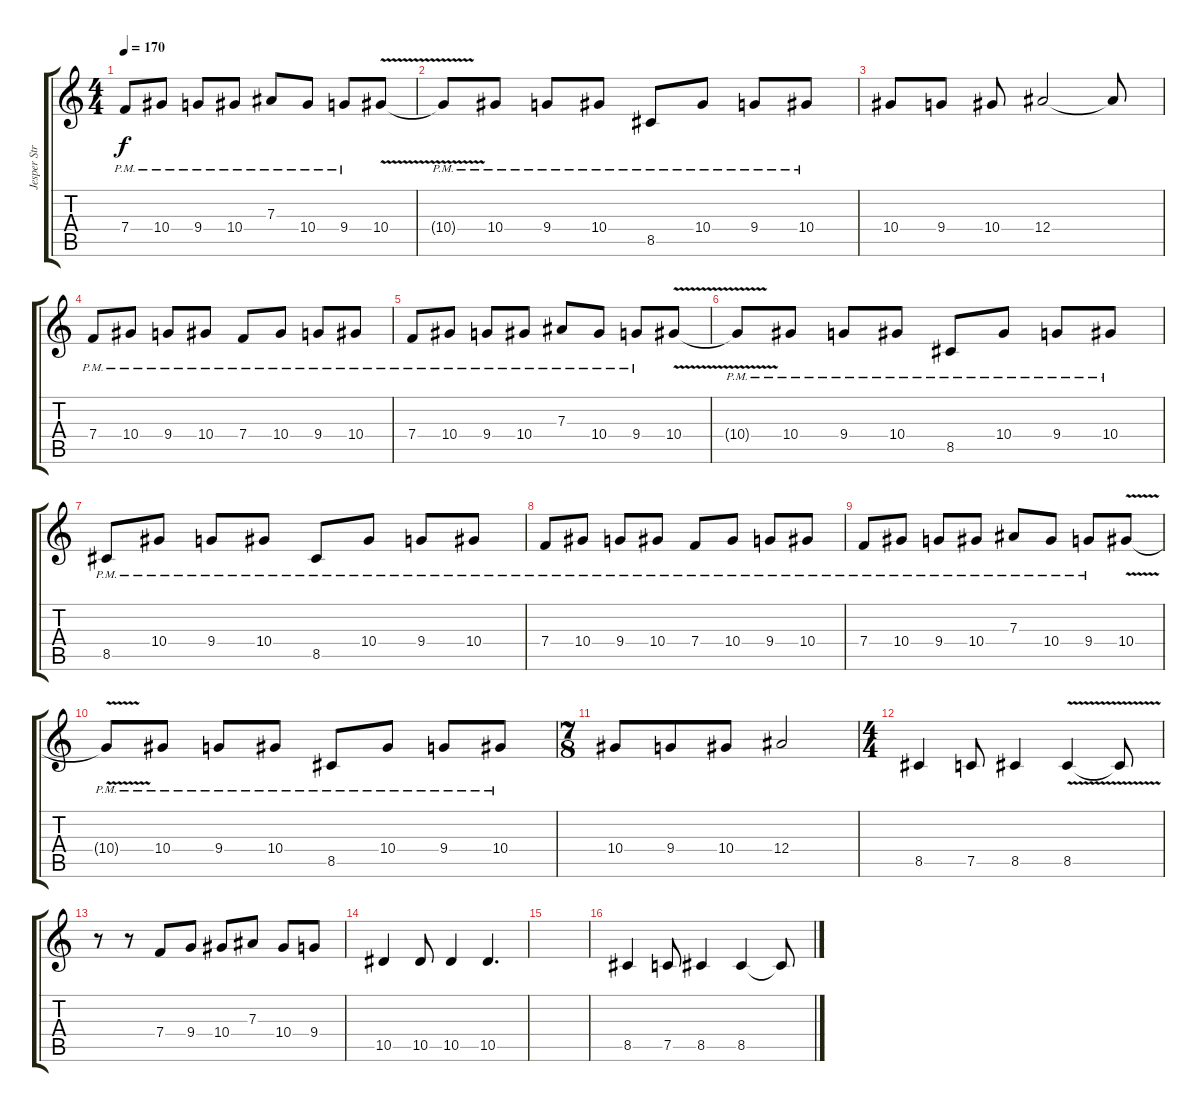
\track ("Jesper Stromblad" "Jesper Str") {instrument distortionguitar}
\staff {score tabs}
\tuning (C4 G3 Eb3 Bb2 F2 C2) {hide}
\ts (4 4)
\tempo 170
\clef g2
\ks c
7.4{pm}.8{dy f} 10.4{pm}.8 9.4{pm}.8 10.4{pm}.8 7.3{pm}.8 10.4{pm}.8 9.4{pm}.8 10.4{v}.8 |
10.4{v pm t}.8 10.4{pm}.8 9.4{pm}.8 10.4{pm}.8 8.5{pm}.8 10.4{pm}.8 9.4{pm}.8 10.4{pm}.8 |
10.4.8 9.4.8 10.4.8 12.4.2 12.4{t}.8 |
7.4{pm}.8 10.4{pm}.8 9.4{pm}.8 10.4{pm}.8 7.4{pm}.8 10.4{pm}.8 9.4{pm}.8 10.4{pm}.8 |
7.4{pm}.8 10.4{pm}.8 9.4{pm}.8 10.4{pm}.8 7.3{pm}.8 10.4{pm}.8 9.4{pm}.8 10.4{v}.8 |
10.4{v pm t}.8 10.4{pm}.8 9.4{pm}.8 10.4{pm}.8 8.5{pm}.8 10.4{pm}.8 9.4{pm}.8 10.4{pm}.8 |
8.5{pm}.8 10.4{pm}.8 9.4{pm}.8 10.4{pm}.8 8.5{pm}.8 10.4{pm}.8 9.4{pm}.8 10.4{pm}.8 |
7.4{pm}.8 10.4{pm}.8 9.4{pm}.8 10.4{pm}.8 7.4{pm}.8 10.4{pm}.8 9.4{pm}.8 10.4{pm}.8 |
7.4{pm}.8 10.4{pm}.8 9.4{pm}.8 10.4{pm}.8 7.3{pm}.8 10.4{pm}.8 9.4{pm}.8 10.4{v}.8 |
10.4{v pm t}.8 10.4{pm}.8 9.4{pm}.8 10.4{pm}.8 8.5{pm}.8 10.4{pm}.8 9.4{pm}.8 10.4{pm}.8 |
\ts (7 8)
10.4.8 9.4.8 10.4.8 12.4.2 |
\ts (4 4)
8.5.4 7.5.8 8.5.4 8.5{v}.4 8.5{t}.8 |
r.8 r.8 7.4.8 9.4.8 10.4.8 7.3.8 10.4.8 9.4.8 |
10.5.4 10.5.8 10.5.4 10.5.4{d} |
|
8.5.4 7.5.8 8.5.4 8.5.4 8.5{t}.8
